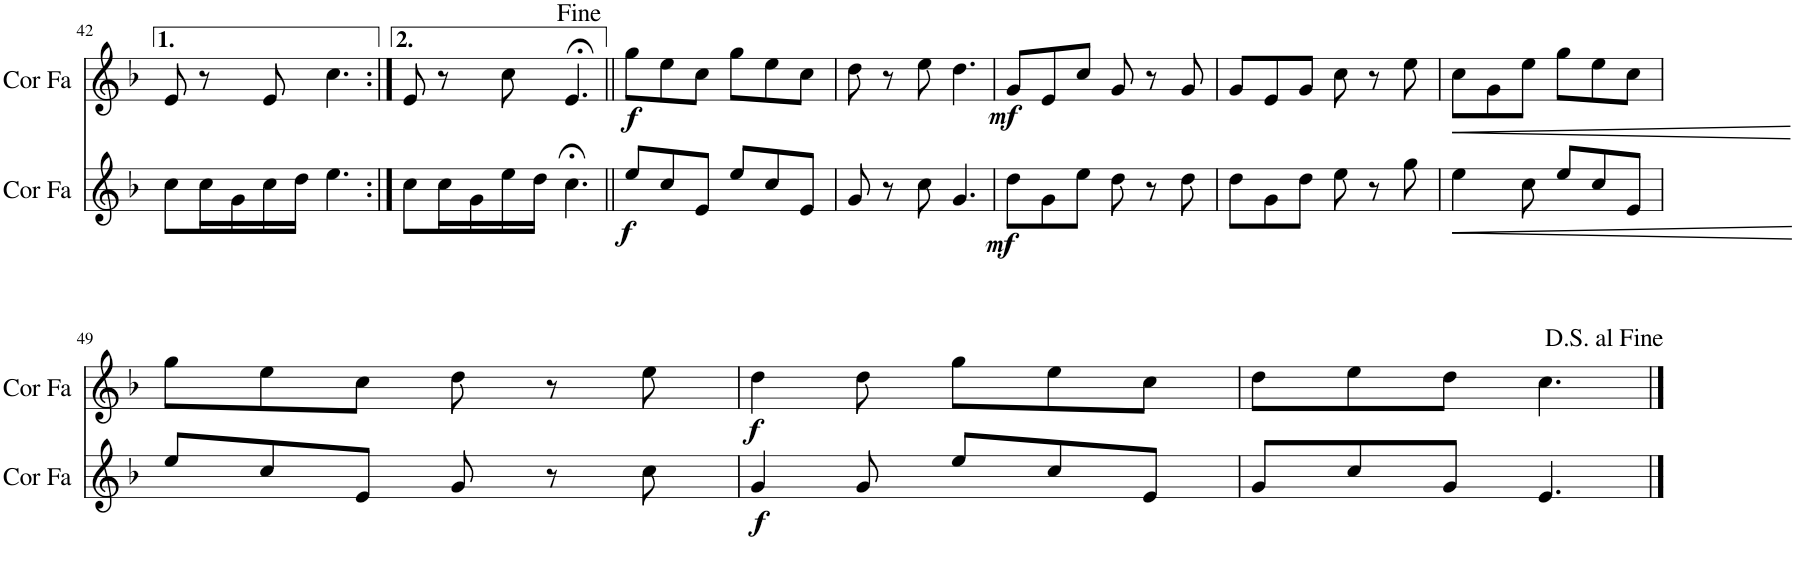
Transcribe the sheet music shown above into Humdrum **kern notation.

**kern	**dynam	**kern	**dynam
*part2	*part2	*part1	*part1
*staff2	*staff2	*staff1	*staff1
*I"Cor en Fa	*	*I"Cor en Fa	*
*I'Cor Fa	*	*I'Cor Fa	*
!!LO:PB:g=z
*clefG2	*	*clefG2	*
*Trd4c7	*	*Trd4c7	*
*k[b-]	*	*k[b-]	*
*M6/8	*	*M6/8	*
=42	=42	=42	=42
8cc\L	.	8e/	.
16cc\L	.	8r	.
16g\	.	.	.
16cc\	.	8e/	.
16dd\JJ	.	.	.
4.ee\	.	4.cc\	.
=43:|!	=43:|!	=43:|!	=43:|!
8cc\L	.	8e/	.
16cc\L	.	8r	.
16g\	.	.	.
16ee\	.	8cc\	.
16dd\JJ	.	.	.
!	!	!	!LO:DY:b
4.cc;<\	.	4.e;</	f
=44||	=44||	=44||	=44||
!	!LO:DY:b	!	!
8ee/L	f	8gg\L	.
8cc/	.	8ee\	.
8e/J	.	8cc\J	.
8ee/L	.	8gg\L	.
8cc/	.	8ee\	.
8e/J	.	8cc\J	.
=45	=45	=45	=45
8g/	.	8dd\	.
8r	.	8r	.
8cc\	.	8ee\	.
4.g/	.	4.dd\	.
=46	=46	=46	=46
!	!LO:DY:b	!	!LO:DY:b
8dd\L	mf	8g/L	mf
8g\	.	8e/	.
8ee\J	.	8cc/J	.
8dd\	.	8g/	.
8r	.	8r	.
8dd\	.	8g/	.
=47	=47	=47	=47
8dd\L	.	8g/L	.
8g\	.	8e/	.
8dd\J	.	8g/J	.
8ee\	.	8cc\	.
8r	.	8r	.
8gg\	.	8ee\	.
=48	=48	=48	=48
!	!LO:HP:b	!	!LO:HP:b
4ee\	<	8cc\L	<
.	.	8g\	.
8cc\	.	8ee\J	.
8ee/L	.	8gg\L	.
8cc/	.	8ee\	.
8e/J	.	8cc\J	.
.	[	.	[
!!LO:LB:g=z
=49	=49	=49	=49
8ee/L	.	8gg\L	.
8cc/	.	8ee\	.
8e/J	.	8cc\J	.
8g/	.	8dd\	.
8r	.	8r	.
8cc\	.	8ee\	.
=50	=50	=50	=50
!	!LO:DY:b	!	!LO:DY:b
4g/	f	4dd\	f
8g/	.	8dd\	.
8ee/L	.	8gg\L	.
8cc/	.	8ee\	.
8e/J	.	8cc\J	.
=51	=51	=51	=51
8g/L	.	8dd\L	.
8cc/	.	8ee\	.
8g/J	.	8dd\J	.
4.e/	.	4.cc\	.
==	==	==	==
*-	*-	*-	*-
